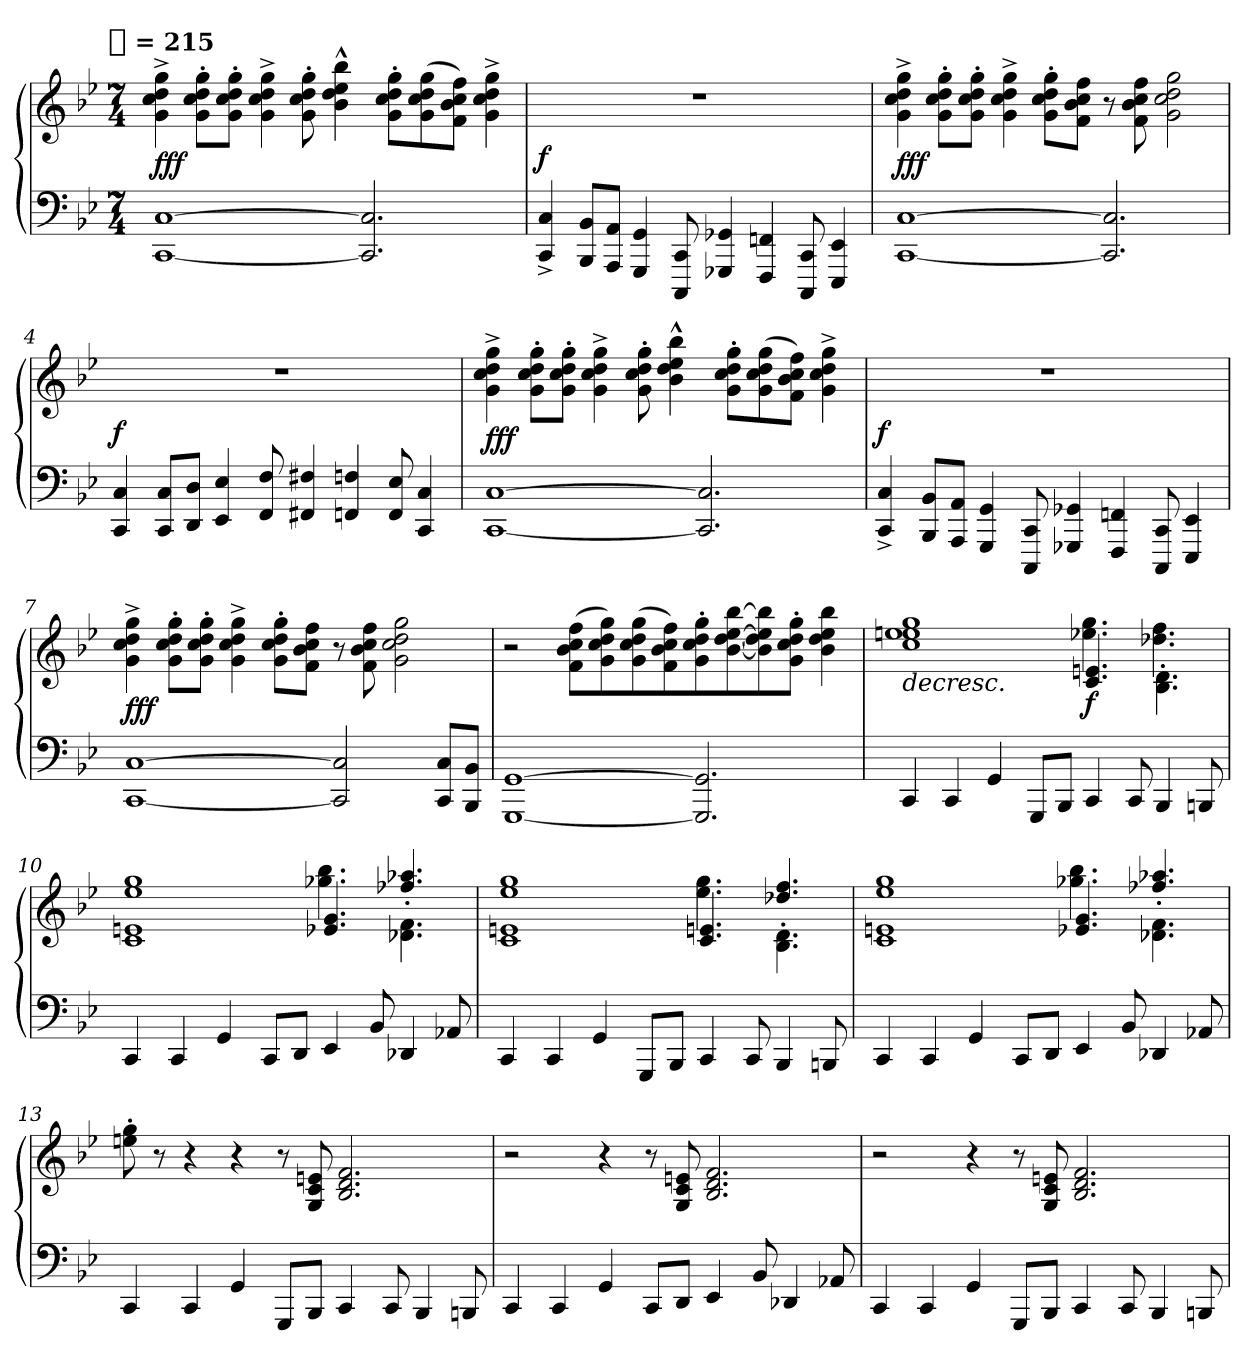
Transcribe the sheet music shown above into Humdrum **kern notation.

**kern	**kern	**dynam
*part1	*part1	*part1
*staff2	*staff1	*staff1/2
*clefF4	*clefG2	*
*k[b-e-]	*k[b-e-]	*
!!LO:TX:omd:t=[quarter] = 215
*M7/4	*M7/4	*
*MM215	*MM215	*
=1	=1	=1
[1CC [1C	4g^ 4cc^ 4dd^ 4gg^	fff
.	8g'\ 8cc'\ 8dd'\ 8gg'\L	.
.	8g'\ 8cc'\ 8dd'\ 8gg'\J	.
.	4g^ 4cc^ 4dd^ 4gg^	.
.	8g' 8cc' 8dd' 8gg'	.
.	4b-^^ 4dd^^ 4ee-^^ 4bb-^^	.
2.CC] 2.C]	.	.
.	8g' 8cc' 8dd' 8gg'L	.
.	(8g 8cc 8dd 8gg	.
.	8f 8b- 8cc 8ffJ)	.
.	4g^ 4cc^ 4dd^ 4gg^	.
=2	=2	=2
4CC^ 4C^	1..r	f
8BBB- 8BB-L	.	.
8AAA 8AAJ	.	.
4GGG 4GG	.	.
8CCC 8CC	.	.
4GGG-X 4GG-X	.	.
4FFF 4FFn	.	.
8CCC 8CC	.	.
4EEE- 4EE-	.	.
=3	=3	=3
[1CC [1C	4g^ 4cc^ 4dd^ 4gg^	fff
.	8g'\ 8cc'\ 8dd'\ 8gg'\L	.
.	8g'\ 8cc'\ 8dd'\ 8gg'\J	.
.	4g^ 4cc^ 4dd^ 4gg^	.
.	8g' 8cc' 8dd' 8gg'L	.
.	8f 8b- 8cc 8ffJ	.
2.CC] 2.C]	8r	.
.	8f 8b- 8cc 8ff	.
.	2g 2cc 2dd 2gg	.
!!LO:LB:g=z
=4	=4	=4
4CC 4C	1..r	f
8CC 8CL	.	.
8DD 8DJ	.	.
4EE- 4E-	.	.
8FF 8F	.	.
4FF#X 4F#X	.	.
4FFn 4Fn	.	.
8FF 8E-	.	.
4CC 4C	.	.
=5	=5	=5
[1CC [1C	4g^ 4cc^ 4dd^ 4gg^	fff
.	8g'\ 8cc'\ 8dd'\ 8gg'\L	.
.	8g'\ 8cc'\ 8dd'\ 8gg'\J	.
.	4g^ 4cc^ 4dd^ 4gg^	.
.	8g' 8cc' 8dd' 8gg'	.
.	4b-^^ 4dd^^ 4ee-^^ 4bb-^^	.
2.CC] 2.C]	.	.
.	8g' 8cc' 8dd' 8gg'L	.
.	(8g 8cc 8dd 8gg	.
.	8f 8b- 8cc 8ffJ)	.
.	4g^ 4cc^ 4dd^ 4gg^	.
=6	=6	=6
4CC^ 4C^	1..r	f
8BBB- 8BB-L	.	.
8AAA 8AAJ	.	.
4GGG 4GG	.	.
8CCC 8CC	.	.
4GGG-X 4GG-X	.	.
4FFF 4FFn	.	.
8CCC 8CC	.	.
4EEE- 4EE-	.	.
!!LO:LB:g=z
=7	=7	=7
[1CC [1C	4g^ 4cc^ 4dd^ 4gg^	fff
.	8g'\ 8cc'\ 8dd'\ 8gg'\L	.
.	8g'\ 8cc'\ 8dd'\ 8gg'\J	.
.	4g^ 4cc^ 4dd^ 4gg^	.
.	8g' 8cc' 8dd' 8gg'L	.
.	8f 8b- 8cc 8ffJ	.
2CC] 2C]	8r	.
.	8f 8b- 8cc 8ff	.
.	2g 2cc 2dd 2gg	.
8CC 8CL	.	.
8BBB- 8BB-J	.	.
=8	=8	=8
[1GGG [1GG	2r	.
.	(8f 8b- 8cc 8ffL	.
.	8g 8cc 8dd 8gg)	.
.	(8g 8cc 8dd 8gg	.
.	8f 8b- 8cc 8ff)	.
2.GGG] 2.GG]	8g' 8cc' 8dd' 8gg'	.
.	[8b- [8dd [8ee- [8bb-	.
.	8b-] 8dd] 8ee-] 8bb-]	.
.	8g' 8cc' 8dd' 8gg'J	.
.	4b- 4dd 4ee- 4bb-	.
=9	=9	=9
!	!	!LO:HP:b
*	*^	*
4CC	1cc 1ee- 1gg	1een	>
4CC	.	.	.
4GG	.	.	.
8GGGL	.	.	.
8BBB-J	.	.	.
4CC	4.c 4.en	4.ee-X 4.gg	f
8CC	.	.	.
4BBB-	4.B-'\ 4.d'\	4.dd-X 4.ff	.
8BBBn	.	.	.
!!LO:LB:g=z	!!
=10	=10	=10	=10
4CC	1c 1en	1ee- 1gg	.
4CC	.	.	.
4GG	.	.	.
8CCL	.	.	.
8DDJ	.	.	.
4EE-	4.e-X 4.g	4.gg-X 4.bb-	]
8BB-	.	.	.
4DD-X	4.d-X\ 4.f\	4.ff-X'/ 4.aa-X'/	.
8AA-X	.	.	.
=11	=11	=11	=11
4CC	1c 1en	1ee- 1gg	.
4CC	.	.	.
4GG	.	.	.
8GGGL	.	.	.
8BBB-J	.	.	.
4CC	4.c 4.en	4.ee- 4.gg	.
8CC	.	.	.
4BBB-	4.B-'\ 4.d'\	4.dd-X/ 4.ff/	.
8BBBn	.	.	.
=12	=12	=12	=12
4CC	1c 1en	1ee- 1gg	.
4CC	.	.	.
4GG	.	.	.
8CCL	.	.	.
8DDJ	.	.	.
4EE-	4.e-X 4.g	4.gg-X 4.bb-	.
8BB-	.	.	.
4DD-X	4.d-X\ 4.f\	4.ff-X'/ 4.aa-X'/	.
8AA-X	.	.	.
*	*v	*v	*
!!LO:LB:g=z
=13	=13	=13
4CC	8een' 8gg'	.
.	8r	.
4CC	4r	.
4GG	4r	.
8GGGL	8r	.
8BBB-J	8G 8c 8en	.
4CC	2.B- 2.d 2.f	.
8CC	.	.
4BBB-	.	.
8BBBn	.	.
=14	=14	=14
4CC	2r	.
4CC	.	.
4GG	4r	.
8CCL	8r	.
8DDJ	8G 8c 8en	.
4EE-	2.B- 2.d 2.f	.
8BB-	.	.
4DD-X	.	.
8AA-X	.	.
=15	=15	=15
4CC	2r	.
4CC	.	.
4GG	4r	.
8GGGL	8r	.
8BBB-J	8G 8c 8en	.
4CC	2.B- 2.d 2.f	.
8CC	.	.
4BBB-	.	.
8BBBn	.	.
=	=	=
*-	*-	*-
